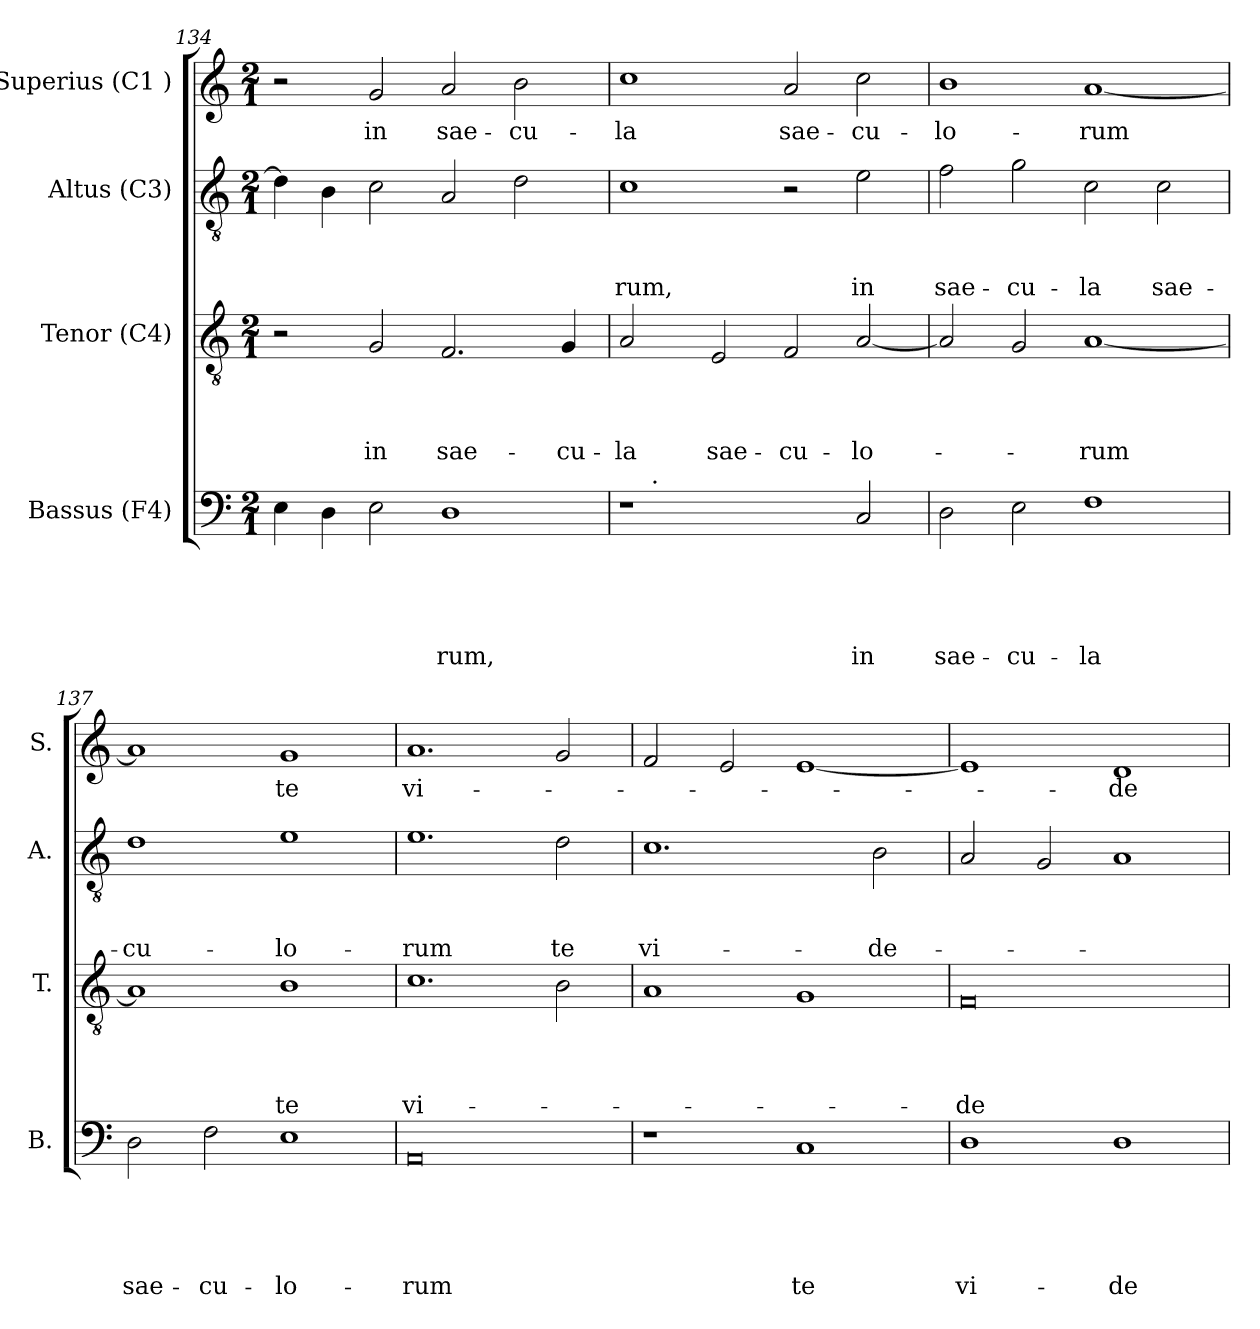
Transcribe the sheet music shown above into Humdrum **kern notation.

**kern	**text	**text	**text	**text	**text	**kern	**text	**text	**text	**text	**kern	**text	**text	**text	**kern	**text
*part4	*part4	*part4	*part4	*part4	*part4	*part3	*part3	*part3	*part3	*part3	*part2	*part2	*part2	*part2	*part1	*part1
*staff4	*staff4	*staff4	*staff4	*staff4	*staff4	*staff3	*staff3	*staff3	*staff3	*staff3	*staff2	*staff2	*staff2	*staff2	*staff1	*staff1
*I"Bassus (F4)	*	*	*	*	*	*I"Tenor (C4)	*	*	*	*	*I"Altus (C3)	*	*	*	*I"Superius (C1 )	*
*I'B.	*	*	*	*	*	*I'T.	*	*	*	*	*I'A.	*	*	*	*I'S.	*
!!LO:LB:g=z
*clefF4	*	*	*	*	*	*clefGv2	*	*	*	*	*clefGv2	*	*	*	*clefG2	*
*k[]	*	*	*	*	*	*k[]	*	*	*	*	*k[]	*	*	*	*k[]	*
*C:	*	*	*	*	*	*C:	*	*	*	*	*C:	*	*	*	*C:	*
*M2/1	*	*	*	*	*	*M2/1	*	*	*	*	*M2/1	*	*	*	*M2/1	*
=134	=134	=134	=134	=134	=134	=134	=134	=134	=134	=134	=134	=134	=134	=134	=134	=134
4E\	.	.	.	.	.	2r	.	.	.	.	4d\]	.	.	.	2r	.
4D\	.	.	.	.	.	.	.	.	.	.	4B\	.	.	.	.	.
!	!	!	!	!	!	!	!	!	!	!LO:LY:b:rj	!	!	!	!	!	!LO:LY:b:rj
2E\	.	.	.	.	.	2G/	.	.	.	in	2c\	.	.	.	2g/	in
!	!	!	!	!	!LO:LY:b:rj	!	!	!	!	!LO:LY:b:rj	!	!	!	!	!	!LO:LY:b:rj
1D	.	.	.	.	-rum,	2.F/	.	.	.	sae-	2A/	.	.	.	2a/	sae-
!	!	!	!	!	!	!	!	!	!	!	!	!	!	!	!	!LO:LY:b:rj
.	.	.	.	.	.	.	.	.	.	.	2d\	.	.	.	2b\	-cu-
!	!	!	!	!	!	!	!	!	!	!LO:LY:b:rj	!	!	!	!	!	!
.	.	.	.	.	.	4G/	.	.	.	-cu-	.	.	.	.	.	.
=135	=135	=135	=135	=135	=135	=135	=135	=135	=135	=135	=135	=135	=135	=135	=135	=135
!	!	!	!	!	!	!	!	!	!	!LO:LY:b:rj	!	!	!	!LO:LY:b:rj	!	!LO:LY:b:rj
*^	*	*	*	*	*	*	*	*	*	*	*	*	*	*	*	*
1r	8ryy	.	.	.	.	.	2A/	.	.	.	-la	1c	.	.	-rum,	1cc	-la
!	!LO:TX:a:t=.	!	!	!	!	!	!	!	!	!	!	!	!	!	!	!	!
.	1...ryy	.	.	.	.	.	.	.	.	.	.	.	.	.	.	.	.
!	!	!	!	!	!	!	!	!	!	!	!LO:LY:b:rj	!	!	!	!	!	!
.	.	.	.	.	.	.	2E/	.	.	.	sae-	.	.	.	.	.	.
!	!	!	!	!	!	!	!	!	!	!	!LO:LY:b:rj	!	!	!	!	!	!LO:LY:b:rj
2ryy	.	.	.	.	.	.	2F/	.	.	.	-cu-	2r	.	.	.	2a/	sae-
!	!	!	!	!	!	!LO:LY:b:rj	!	!	!	!	!LO:LY:b:rj	!	!	!	!LO:LY:b:rj	!	!LO:LY:b:rj
2C/	.	.	.	.	.	in	[<2A/	.	.	.	-lo-	2e\	.	.	in	2cc\	-cu-
=136	=136	=136	=136	=136	=136	=136	=136	=136	=136	=136	=136	=136	=136	=136	=136	=136	=136
!	!	!	!	!	!	!LO:LY:b:rj	!	!	!	!	!	!	!	!	!LO:LY:b:rj	!	!LO:LY:b:rj
*v	*v	*	*	*	*	*	*	*	*	*	*	*	*	*	*	*	*
2D\	.	.	.	.	sae-	2A/]	.	.	.	.	2f\	.	.	sae-	1b	-lo-
!	!	!	!	!	!LO:LY:b:rj	!	!	!	!	!	!	!	!	!LO:LY:b:rj	!	!
2E\	.	.	.	.	-cu-	2G/	.	.	.	.	2g\	.	.	-cu-	.	.
!	!	!	!	!	!LO:LY:b:rj	!	!	!	!	!LO:LY:b:rj	!	!	!	!LO:LY:b:rj	!	!LO:LY:b:rj
1F	.	.	.	.	-la	[<1A	.	.	.	-rum	2c\	.	.	-la	[<1a	-rum
!	!	!	!	!	!	!	!	!	!	!	!	!	!	!LO:LY:b:rj	!	!
.	.	.	.	.	.	.	.	.	.	.	2c\	.	.	sae-	.	.
=137	=137	=137	=137	=137	=137	=137	=137	=137	=137	=137	=137	=137	=137	=137	=137	=137
!	!	!	!	!	!LO:LY:b:rj	!	!	!	!	!	!	!	!	!LO:LY:b:rj	!	!
2D\	.	.	.	.	sae-	1A]	.	.	.	.	1d	.	.	-cu-	1a]	.
!	!	!	!	!	!LO:LY:b:rj	!	!	!	!	!	!	!	!	!	!	!
2F\	.	.	.	.	-cu-	.	.	.	.	.	.	.	.	.	.	.
!	!	!	!	!	!LO:LY:b:rj	!	!	!	!	!LO:LY:b:rj	!	!	!	!LO:LY:b:rj	!	!LO:LY:b:rj
1E	.	.	.	.	-lo-	1B	.	.	.	te	1e	.	.	-lo-	1g	te
=138	=138	=138	=138	=138	=138	=138	=138	=138	=138	=138	=138	=138	=138	=138	=138	=138
!	!	!	!	!	!LO:LY:b:rj	!	!	!	!	!LO:LY:b:rj	!	!	!	!LO:LY:b:rj	!	!LO:LY:b:rj
0AA	.	.	.	.	-rum	1.c	.	.	.	vi-	1.e	.	.	-rum	1.a	vi-
!	!	!	!	!	!	!	!	!	!	!	!	!	!	!LO:LY:b:rj	!	!
.	.	.	.	.	.	2B\	.	.	.	.	2d\	.	.	te	2g/	.
!!LO:PB:g=z
=139	=139	=139	=139	=139	=139	=139	=139	=139	=139	=139	=139	=139	=139	=139	=139	=139
!	!	!	!	!	!	!	!	!	!	!	!	!	!	!LO:LY:b:rj	!	!
1r	.	.	.	.	.	1A	.	.	.	.	1.c	.	.	vi-	2f/	.
.	.	.	.	.	.	.	.	.	.	.	.	.	.	.	2e/	.
!	!	!	!	!	!LO:LY:b:rj	!	!	!	!	!	!	!	!	!	!	!
1C	.	.	.	.	te	1G	.	.	.	.	.	.	.	.	[<1e	.
!	!	!	!	!	!	!	!	!	!	!	!	!	!	!LO:LY:b:rj	!	!
.	.	.	.	.	.	.	.	.	.	.	2B\	.	.	-de-	.	.
=140	=140	=140	=140	=140	=140	=140	=140	=140	=140	=140	=140	=140	=140	=140	=140	=140
!	!	!	!	!	!LO:LY:b:rj	!	!	!	!	!LO:LY:b:rj	!	!	!	!	!	!
1D	.	.	.	.	vi-	0F	.	.	.	-de-	2A/	.	.	.	1e]	.
.	.	.	.	.	.	.	.	.	.	.	2G/	.	.	.	.	.
!	!	!	!	!	!LO:LY:b:rj	!	!	!	!	!	!	!	!	!	!	!LO:LY:b:rj
1D	.	.	.	.	-de-	.	.	.	.	.	1A	.	.	.	1d	-de-
=	=	=	=	=	=	=	=	=	=	=	=	=	=	=	=	=
*-	*-	*-	*-	*-	*-	*-	*-	*-	*-	*-	*-	*-	*-	*-	*-	*-
